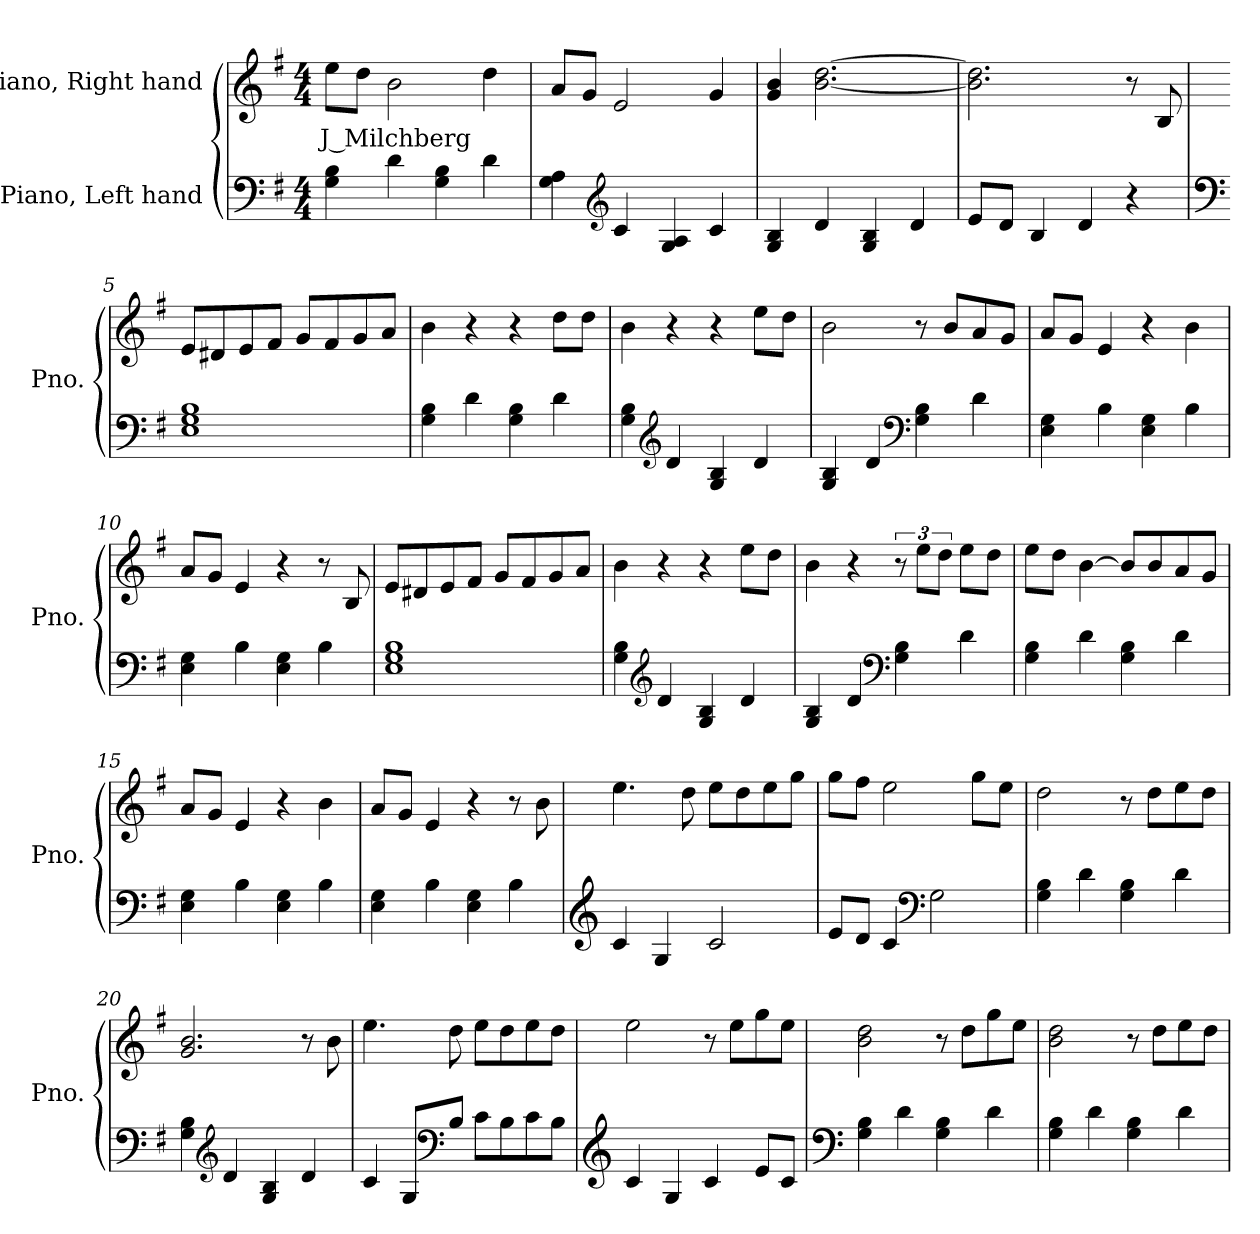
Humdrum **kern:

**kern	**kern	**text
*part2	*part1	*part1
*staff2	*staff1	*staff1
*I"Piano, Left hand	*I"Piano, Right hand	*
*I'Pno.	*I'Pno.	*
*clefF4	*clefG2	*
*k[f#]	*k[f#]	*
*M4/4	*M4/4	*
*MM60	*MM60	*
=1	=1	=1
!	!	!LO:LY:b
4G\ 4B\	8ee\L	J Milchberg
.	8dd\J	.
4d\	2b\	.
4G\ 4B\	.	.
4d\	4dd\	.
=2	=2	=2
4G\ 4A\	8a/L	.
.	8g/J	.
*clefG2	*	*
4c/	2e/	.
4G/ 4A/	.	.
4c/	4g/	.
=3	=3	=3
4G/ 4B/	4g/ 4b/	.
4d/	[2.b\ [2.dd\	.
4G/ 4B/	.	.
4d/	.	.
=4	=4	=4
8e/L	2.b\] 2.dd\]	.
8d/J	.	.
4B/	.	.
4d/	.	.
4r	8r	.
.	8B/	.
!!LO:LB:g=z
=5	=5	=5
*clefF4	*	*
1E 1G 1B	8e/L	.
.	8d#X/	.
.	8e/	.
.	8f#/J	.
.	8g/L	.
.	8f#/	.
.	8g/	.
.	8a/J	.
=6	=6	=6
4G\ 4B\	4b\	.
4d\	4r	.
4G\ 4B\	4r	.
4d\	8dd\L	.
.	8dd\J	.
=7	=7	=7
4G\ 4B\	4b\	.
*clefG2	*	*
4d/	4r	.
4G/ 4B/	4r	.
4d/	8ee\L	.
.	8dd\J	.
=8	=8	=8
4G/ 4B/	2b\	.
4d/	.	.
*clefF4	*	*
4G\ 4B\	8r	.
.	8b/L	.
4d\	8a/	.
.	8g/J	.
=9	=9	=9
4E\ 4G\	8a/L	.
.	8g/J	.
4B\	4e/	.
4E\ 4G\	4r	.
4B\	4b\	.
!!LO:LB:g=z
=10	=10	=10
4E\ 4G\	8a/L	.
.	8g/J	.
4B\	4e/	.
4E\ 4G\	4r	.
4B\	8r	.
.	8B/	.
=11	=11	=11
1E 1G 1B	8e/L	.
.	8d#X/	.
.	8e/	.
.	8f#/J	.
.	8g/L	.
.	8f#/	.
.	8g/	.
.	8a/J	.
=12	=12	=12
4G\ 4B\	4b\	.
*clefG2	*	*
4d/	4r	.
4G/ 4B/	4r	.
4d/	8ee\L	.
.	8dd\J	.
=13	=13	=13
4G/ 4B/	4b\	.
4d/	4r	.
*clefF4	*	*
4G\ 4B\	12r	.
.	12ee\L	.
.	12dd\J	.
4d\	8ee\L	.
.	8dd\J	.
=14	=14	=14
4G\ 4B\	8ee\L	.
.	8dd\J	.
4d\	[4b\	.
4G\ 4B\	8b/L]	.
.	8b/	.
4d\	8a/	.
.	8g/J	.
!!LO:LB:g=z
=15	=15	=15
4E\ 4G\	8a/L	.
.	8g/J	.
4B\	4e/	.
4E\ 4G\	4r	.
4B\	4b\	.
=16	=16	=16
4E\ 4G\	8a/L	.
.	8g/J	.
4B\	4e/	.
4E\ 4G\	4r	.
4B\	8r	.
.	8b\	.
=17	=17	=17
*clefG2	*	*
4c/	4.ee\	.
4G/	.	.
.	8dd\	.
2c/	8ee\L	.
.	8dd\	.
.	8ee\	.
.	8gg\J	.
=18	=18	=18
8e/L	8gg\L	.
8d/J	8ff#\J	.
4c/	2ee\	.
*clefF4	*	*
2G\	.	.
.	8gg\L	.
.	8ee\J	.
=19	=19	=19
4G\ 4B\	2dd\	.
4d\	.	.
4G\ 4B\	8r	.
.	8dd\L	.
4d\	8ee\	.
.	8dd\J	.
=20	=20	=20
4G\ 4B\	2.g/ 2.b/	.
*clefG2	*	*
4d/	.	.
4G/ 4B/	.	.
4d/	8r	.
.	8b\	.
!!LO:LB:g=z
=21	=21	=21
4c/	4.ee\	.
8G/L	.	.
*clefF4	*	*
8B/J	8dd\	.
8c\L	8ee\L	.
8B\	8dd\	.
8c\	8ee\	.
8B\J	8dd\J	.
=22	=22	=22
*clefG2	*	*
4c/	2ee\	.
4G/	.	.
4c/	8r	.
.	8ee\L	.
8e/L	8gg\	.
8c/J	8ee\J	.
=23	=23	=23
*clefF4	*	*
4G\ 4B\	2b\ 2dd\	.
4d\	.	.
4G\ 4B\	8r	.
.	8dd\L	.
4d\	8gg\	.
.	8ee\J	.
=24	=24	=24
4G\ 4B\	2b\ 2dd\	.
4d\	.	.
4G\ 4B\	8r	.
.	8dd\L	.
4d\	8ee\	.
.	8dd\J	.
=	=	=
*-	*-	*-
